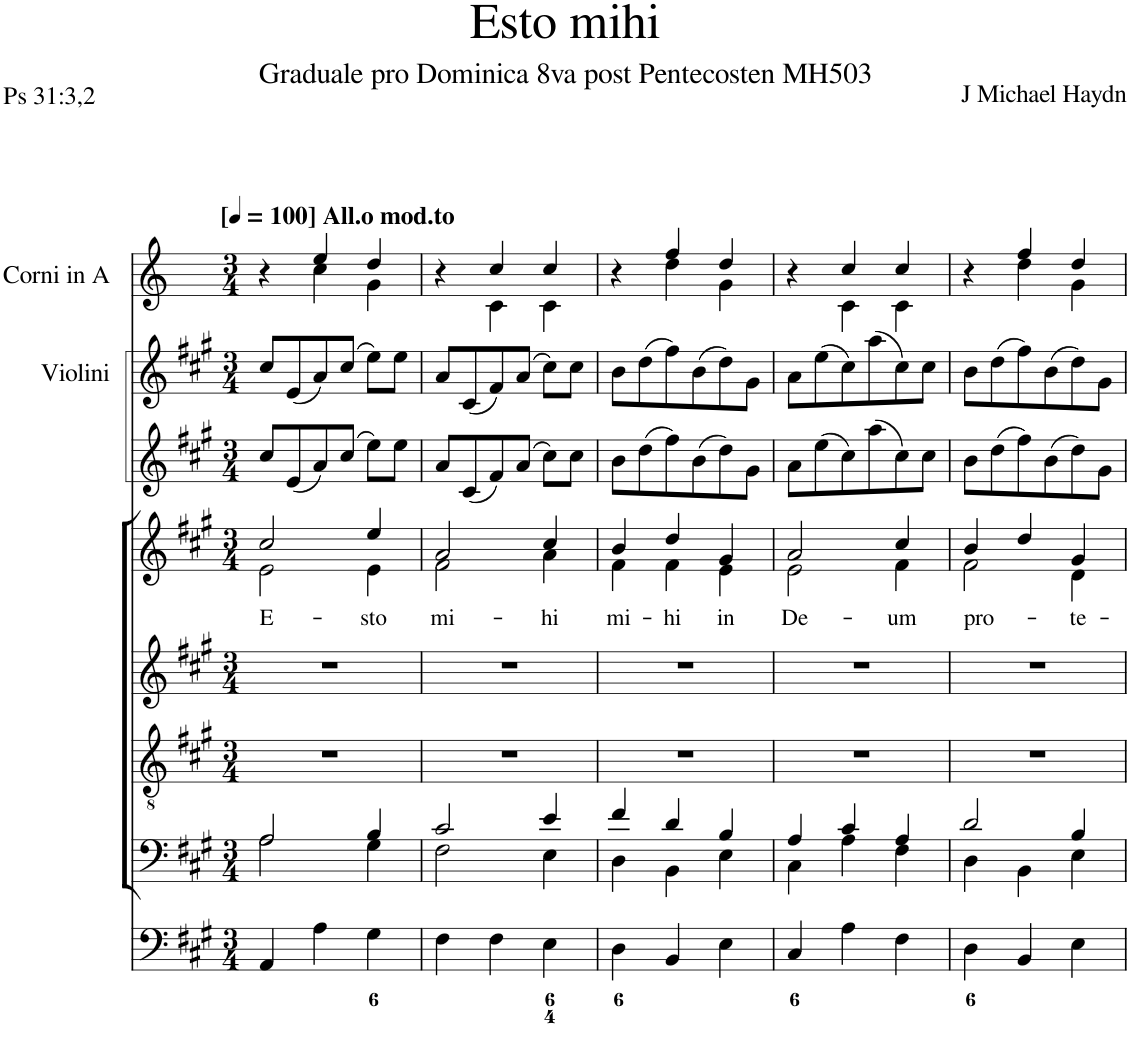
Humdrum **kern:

**kern	**kern	**kern	**kern	**kern	**text	**kern	**kern	**kern
*part8	*part7	*part6	*part5	*part4	*part4	*part3	*part2	*part1
*staff8	*staff7	*staff6	*staff5	*staff4	*staff4	*staff3	*staff2	*staff1
*I"Organ	*I"Voice	*I"Tenor	*I"Alto	*I"Voice	*	*I"Violin	*I"Violini	*I"Corni in A
*	*	*	*	*	*	*I'Vln	*I'Vln	*
*clefF4	*clefF4	*clefGv2	*clefG2	*clefG2	*	*clefG2	*clefG2	*clefG2
*	*	*	*	*	*	*	*	*Trd2c3
*k[f#c#g#]	*k[f#c#g#]	*k[f#c#g#]	*k[f#c#g#]	*k[f#c#g#]	*	*k[f#c#g#]	*k[f#c#g#]	*k[]
*M3/4	*M3/4	*M3/4	*M3/4	*M3/4	*	*M3/4	*M3/4	*M3/4
*MM100	*MM100	*MM100	*MM100	*MM100	*	*MM100	*MM100	*MM100
=1	=1	=1	=1	=1	=1	=1	=1	=1
*	*^	*	*	*	*	*	*	*
!	!	!	!	!	!	!	!	!	!LO:TX:a:B:t=[
!	!	!	!	!	!	!	!	!	!LO:TX:a:B:t=] All.o mod.to
!	!	!	!	!	!	!LO:LY:b	!	!	!
*	*	*	*	*	*^	*	*	*	*^
4AA/	2A/	2A\	2.r	2.r	2cc#/	2e\	E-	8cc#/L	8cc#/L	4r	4ryy
.	.	.	.	.	.	.	.	(8e/	(8e/	.	.
4A\	.	.	.	.	.	.	.	8a/)	8a/)	4ee/	4cc\
.	.	.	.	.	.	.	.	(8cc#/J	(8cc#/J	.	.
!	!	!	!	!	!	!	!LO:LY:b	!	!	!	!
4G#\	4B/	4G#\	.	.	4ee/	4e\	-sto	8ee\L)	8ee\L)	4dd/	4g\
.	.	.	.	.	.	.	.	8ee\J	8ee\J	.	.
=2	=2	=2	=2	=2	=2	=2	=2	=2	=2	=2	=2
!	!	!	!	!	!	!	!LO:LY:b	!	!	!	!
4F#\	2c#/	2F#\	2.r	2.r	2a/	2f#\	mi-	8a/L	8a/L	4r	4ryy
.	.	.	.	.	.	.	.	(8c#/	(8c#/	.	.
4F#\	.	.	.	.	.	.	.	8f#/)	8f#/)	4cc/	4c\
.	.	.	.	.	.	.	.	(8a/J	(8a/J	.	.
!	!	!	!	!	!	!	!LO:LY:b	!	!	!	!
4E\	4e/	4E\	.	.	4cc#/	4a\	-hi	8cc#\L)	8cc#\L)	4cc/	4c\
.	.	.	.	.	.	.	.	8cc#\J	8cc#\J	.	.
=3	=3	=3	=3	=3	=3	=3	=3	=3	=3	=3	=3
!	!	!	!	!	!	!	!LO:LY:b	!	!	!	!
4D\	4f#/	4D\	2.r	2.r	4b/	4f#\	mi-	8b\L	8b\L	4r	4ryy
.	.	.	.	.	.	.	.	(8dd\	(8dd\	.	.
!	!	!	!	!	!	!	!LO:LY:b	!	!	!	!
4BB/	4d/	4BB\	.	.	4dd/	4f#\	-hi	8ff#\)	8ff#\)	4ff/	4dd\
.	.	.	.	.	.	.	.	(8b\	(8b\	.	.
!	!	!	!	!	!	!	!LO:LY:b	!	!	!	!
4E\	4B/	4E\	.	.	4g#/	4e\	in	8dd\)	8dd\)	4dd/	4g\
.	.	.	.	.	.	.	.	8g#\J	8g#\J	.	.
=4	=4	=4	=4	=4	=4	=4	=4	=4	=4	=4	=4
!	!	!	!	!	!	!	!LO:LY:b	!	!	!	!
4C#/	4A/	4C#\	2.r	2.r	2a/	2e\	De-	8a\L	8a\L	4r	4ryy
.	.	.	.	.	.	.	.	(8ee\	(8ee\	.	.
4A\	4c#/	4A\	.	.	.	.	.	8cc#\)	8cc#\)	4cc/	4c\
.	.	.	.	.	.	.	.	(8aa\	(8aa\	.	.
!	!	!	!	!	!	!	!LO:LY:b	!	!	!	!
4F#\	4A/	4F#\	.	.	4cc#/	4f#\	-um	8cc#\)	8cc#\)	4cc/	4c\
.	.	.	.	.	.	.	.	8cc#\J	8cc#\J	.	.
=5	=5	=5	=5	=5	=5	=5	=5	=5	=5	=5	=5
!	!	!	!	!	!	!	!LO:LY:b	!	!	!	!
4D\	2d/	4D\	2.r	2.r	4b/	2f#\	pro-	8b\L	8b\L	4r	4ryy
.	.	.	.	.	.	.	.	(8dd\	(8dd\	.	.
4BB/	.	4BB\	.	.	4dd/	.	.	8ff#\)	8ff#\)	4ff/	4dd\
.	.	.	.	.	.	.	.	(8b\	(8b\	.	.
!	!	!	!	!	!	!	!LO:LY:b	!	!	!	!
4E\	4B/	4E\	.	.	4g#/	4d\	-te-	8dd\)	8dd\)	4dd/	4g\
.	.	.	.	.	.	.	.	8g#\J	8g#\J	.	.
*	*v	*v	*	*	*v	*v	*	*	*	*v	*v
=	=	=	=	=	=	=	=	=
*-	*-	*-	*-	*-	*-	*-	*-	*-
